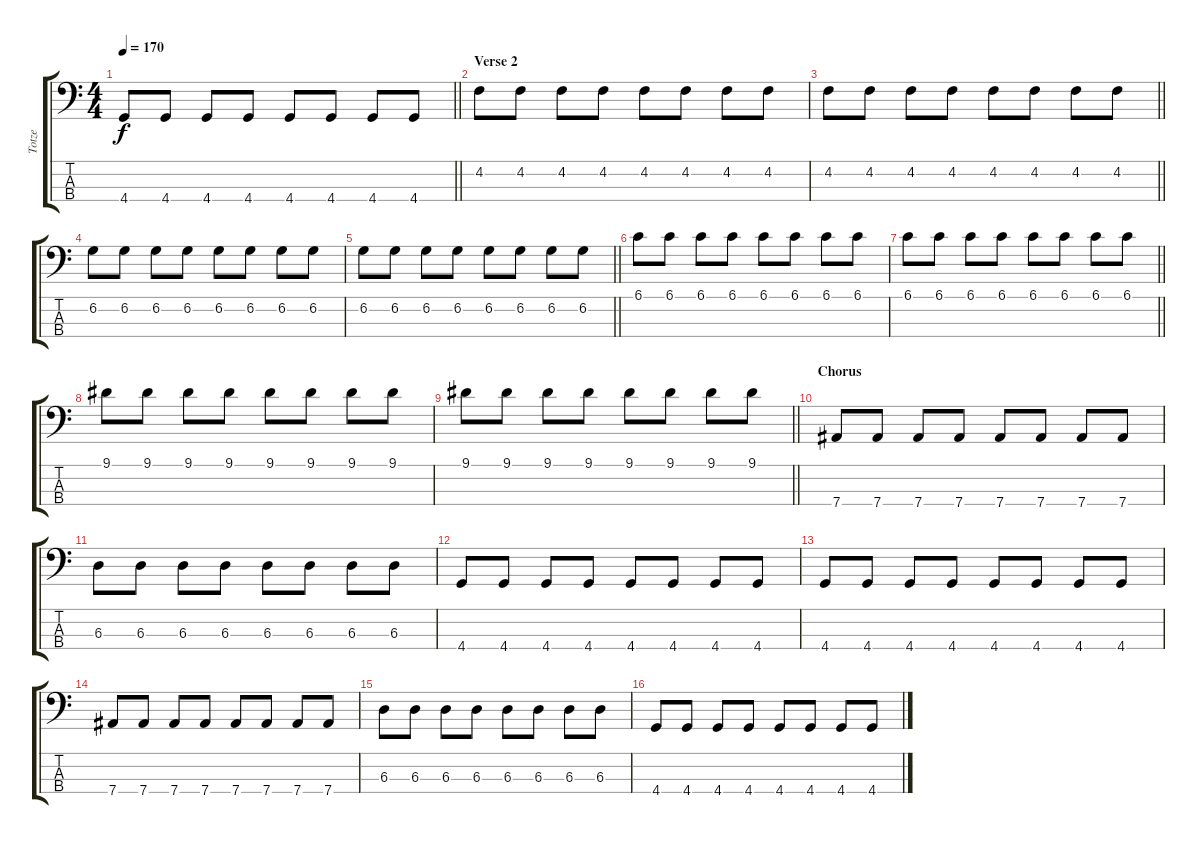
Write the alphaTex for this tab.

\track ("Totze" "Totze") {instrument electricbassfinger}
\staff {score tabs}
\tuning (Gb2 Db2 Ab1 Eb1) {hide}
\ts (4 4)
\tempo 170
\clef f4
\barLineRight lightlight
\ks c
4.4.8{dy f} 4.4.8 4.4.8 4.4.8 4.4.8 4.4.8 4.4.8 4.4.8 |
\section ("" "Verse 2")
4.2.8 4.2.8 4.2.8 4.2.8 4.2.8 4.2.8 4.2.8 4.2.8 |
\barLineRight lightlight
4.2.8 4.2.8 4.2.8 4.2.8 4.2.8 4.2.8 4.2.8 4.2.8 |
6.2.8 6.2.8 6.2.8 6.2.8 6.2.8 6.2.8 6.2.8 6.2.8 |
\barLineRight lightlight
6.2.8 6.2.8 6.2.8 6.2.8 6.2.8 6.2.8 6.2.8 6.2.8 |
6.1.8 6.1.8 6.1.8 6.1.8 6.1.8 6.1.8 6.1.8 6.1.8 |
\barLineRight lightlight
6.1.8 6.1.8 6.1.8 6.1.8 6.1.8 6.1.8 6.1.8 6.1.8 |
9.1.8 9.1.8 9.1.8 9.1.8 9.1.8 9.1.8 9.1.8 9.1.8 |
\barLineRight lightlight
9.1.8 9.1.8 9.1.8 9.1.8 9.1.8 9.1.8 9.1.8 9.1.8 |
\section ("" "Chorus")
7.4.8 7.4.8 7.4.8 7.4.8 7.4.8 7.4.8 7.4.8 7.4.8 |
6.3.8 6.3.8 6.3.8 6.3.8 6.3.8 6.3.8 6.3.8 6.3.8 |
4.4.8 4.4.8 4.4.8 4.4.8 4.4.8 4.4.8 4.4.8 4.4.8 |
4.4.8 4.4.8 4.4.8 4.4.8 4.4.8 4.4.8 4.4.8 4.4.8 |
7.4.8 7.4.8 7.4.8 7.4.8 7.4.8 7.4.8 7.4.8 7.4.8 |
6.3.8 6.3.8 6.3.8 6.3.8 6.3.8 6.3.8 6.3.8 6.3.8 |
4.4.8 4.4.8 4.4.8 4.4.8 4.4.8 4.4.8 4.4.8 4.4.8
